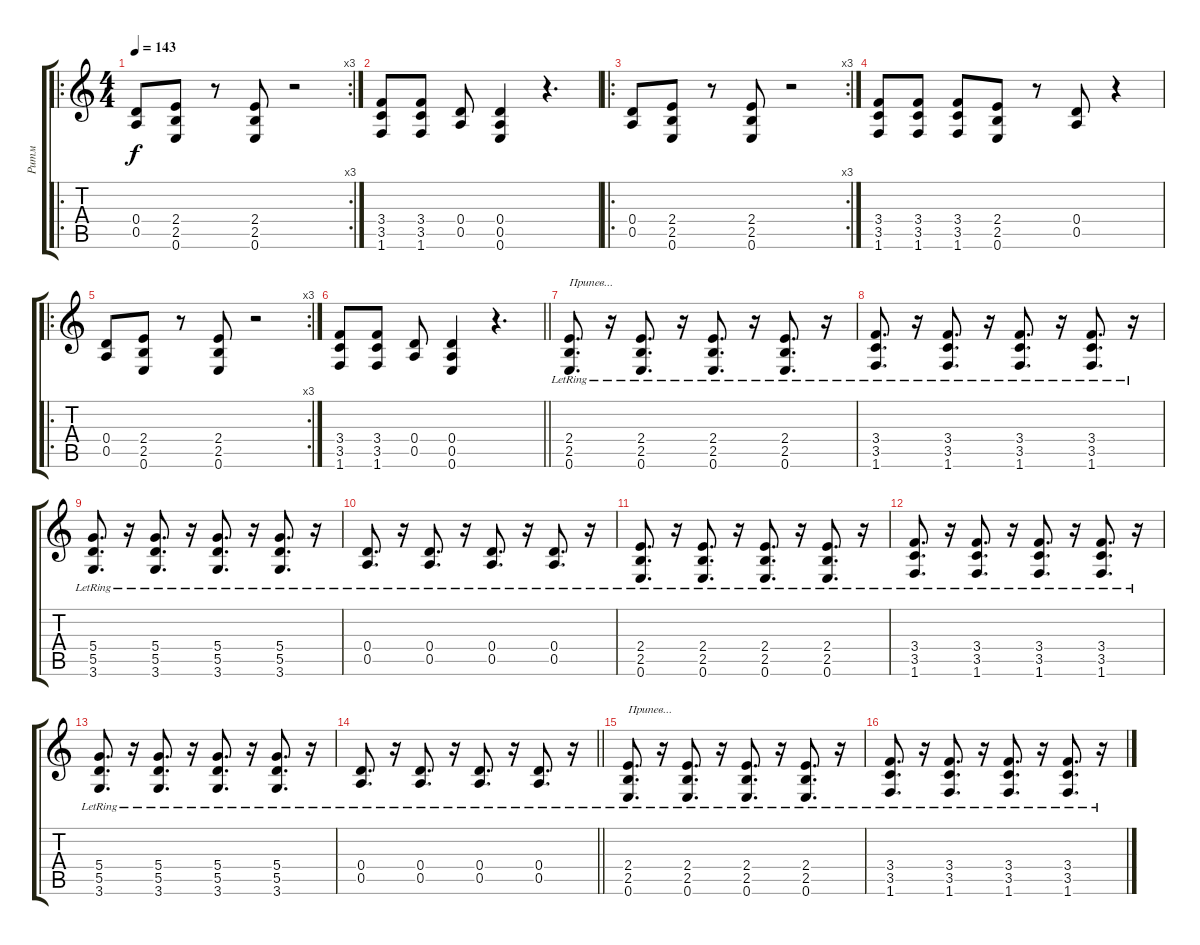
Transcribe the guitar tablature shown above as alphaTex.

\track ("Ритм" "Ритм") {instrument distortionguitar}
\staff {score tabs}
\tuning (E4 B3 G3 D3 A2 E2) {hide}
\ro
\rc 3
\ts (4 4)
\tempo 143
\clef g2
\ks c
(0.4 0.5).8{dy f} (2.4 2.5 0.6).8 r.8 (2.4 2.5 0.6).8 r.2 |
(3.4 3.5 1.6).8 (3.4 3.5 1.6).8 (0.4 0.5).8 (0.4 0.5 0.6).4 r.4{d} |
\ro
\rc 3
(0.4 0.5).8 (2.4 2.5 0.6).8 r.8 (2.4 2.5 0.6).8 r.2 |
(3.4 3.5 1.6).8 (3.4 3.5 1.6).8 (3.4 3.5 1.6).8 (2.4 2.5 0.6).8 r.8 (0.4 0.5).8 r.4 |
\ro
\rc 3
(0.4 0.5).8 (2.4 2.5 0.6).8 r.8 (2.4 2.5 0.6).8 r.2 |
\barLineRight lightlight
(3.4 3.5 1.6).8 (3.4 3.5 1.6).8 (0.4 0.5).8 (0.4 0.5 0.6).4 r.4{d} |
(2.4{lr} 2.5{lr} 0.6{lr}).8{d txt "Припев..."} r.16 (2.4{lr} 2.5{lr} 0.6{lr}).8{d} r.16 (2.4{lr} 2.5{lr} 0.6{lr}).8{d} r.16 (2.4{lr} 2.5{lr} 0.6{lr}).8{d} r.16 |
(3.4{lr} 3.5{lr} 1.6{lr}).8{d} r.16 (3.4{lr} 3.5{lr} 1.6{lr}).8{d} r.16 (3.4{lr} 3.5{lr} 1.6{lr}).8{d} r.16 (3.4{lr} 3.5{lr} 1.6{lr}).8{d} r.16 |
(5.4 5.5{lr} 3.6{lr}).8{d} r.16 (5.4 5.5{lr} 3.6{lr}).8{d} r.16 (5.4 5.5{lr} 3.6{lr}).8{d} r.16 (5.4 5.5{lr} 3.6{lr}).8{d} r.16 |
(0.4{lr} 0.5{lr}).8{d} r.16 (0.4{lr} 0.5{lr}).8{d} r.16 (0.4{lr} 0.5{lr}).8{d} r.16 (0.4{lr} 0.5{lr}).8{d} r.16 |
(2.4{lr} 2.5{lr} 0.6{lr}).8{d} r.16 (2.4{lr} 2.5{lr} 0.6{lr}).8{d} r.16 (2.4{lr} 2.5{lr} 0.6{lr}).8{d} r.16 (2.4{lr} 2.5{lr} 0.6{lr}).8{d} r.16 |
(3.4{lr} 3.5{lr} 1.6{lr}).8{d} r.16 (3.4{lr} 3.5{lr} 1.6{lr}).8{d} r.16 (3.4{lr} 3.5{lr} 1.6{lr}).8{d} r.16 (3.4{lr} 3.5{lr} 1.6{lr}).8{d} r.16 |
(5.4 5.5{lr} 3.6{lr}).8{d} r.16 (5.4 5.5{lr} 3.6{lr}).8{d} r.16 (5.4 5.5{lr} 3.6{lr}).8{d} r.16 (5.4 5.5{lr} 3.6{lr}).8{d} r.16 |
\barLineRight lightlight
(0.4{lr} 0.5{lr}).8{d} r.16 (0.4{lr} 0.5{lr}).8{d} r.16 (0.4{lr} 0.5{lr}).8{d} r.16 (0.4{lr} 0.5{lr}).8{d} r.16 |
(2.4{lr} 2.5{lr} 0.6{lr}).8{d txt "Припев..."} r.16 (2.4{lr} 2.5{lr} 0.6{lr}).8{d} r.16 (2.4{lr} 2.5{lr} 0.6{lr}).8{d} r.16 (2.4{lr} 2.5{lr} 0.6{lr}).8{d} r.16 |
(3.4{lr} 3.5{lr} 1.6{lr}).8{d} r.16 (3.4{lr} 3.5{lr} 1.6{lr}).8{d} r.16 (3.4{lr} 3.5{lr} 1.6{lr}).8{d} r.16 (3.4{lr} 3.5{lr} 1.6{lr}).8{d} r.16
